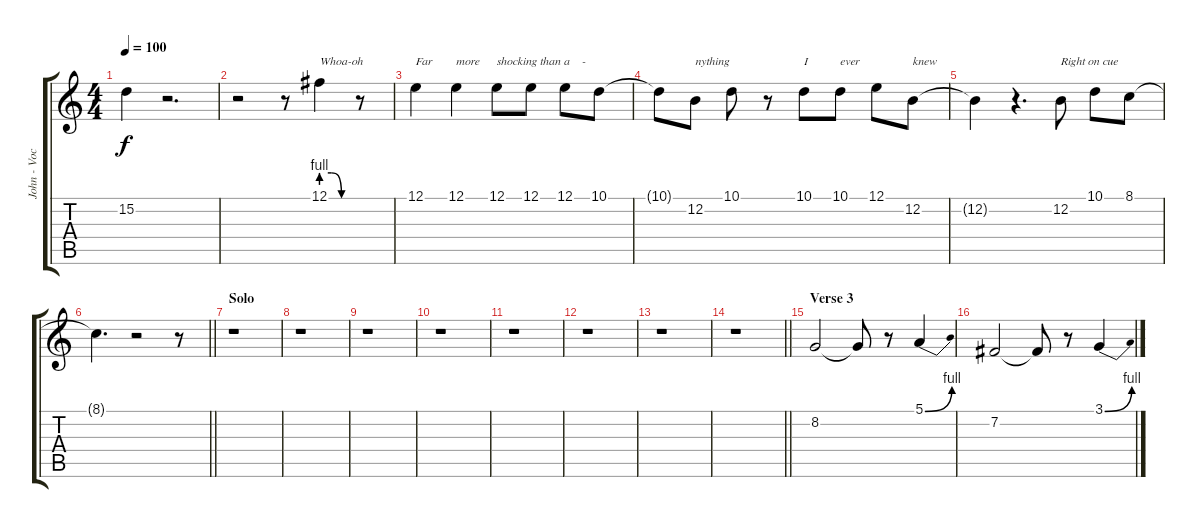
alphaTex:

\track ("John - Vocals" "John - Voc") {instrument choiraahs}
\staff {score tabs}
\tuning (E4 B3 G3 D3 A2 E2) {hide}
\ts (4 4)
\tempo 100
\clef g2
\ks c
15.2{t}.4{dy f} r.2{d} |
r.2 r.8 12.1{be (custom 0 4 20 4 40 0 60 0)}.4{txt "Whoa-oh"} r.8 |
12.1.4{txt "Far"} 12.1.4{txt "more"} 12.1.8{txt "shocking than a    -"} 12.1.8 12.1.8 10.1.8 |
10.1{t}.8 12.2.8{txt "nything"} 10.1.8 r.8 10.1.8{txt "I"} 10.1.8{txt "ever"} 12.1.8 12.2.8{txt "knew"} |
12.2{t}.4 r.4{d} 12.2.8{txt "Right on cue"} 10.1.8 8.1.8 |
\barLineRight lightlight
8.1{t}.4{d} r.2 r.8 |
\section ("" "Solo")
r.1 |
r.1 |
r.1 |
r.1 |
r.1 |
r.1 |
r.1 |
\barLineRight lightlight
r.1 |
\section ("" "Verse 3")
8.2.2{volume 10 instrument choiraahs} 8.2{t}.8 r.8 5.1{be (bend 0 0 60 4)}.4 |
7.2.2 7.2{t}.8 r.8 3.1{be (bend 0 0 60 4)}.4
